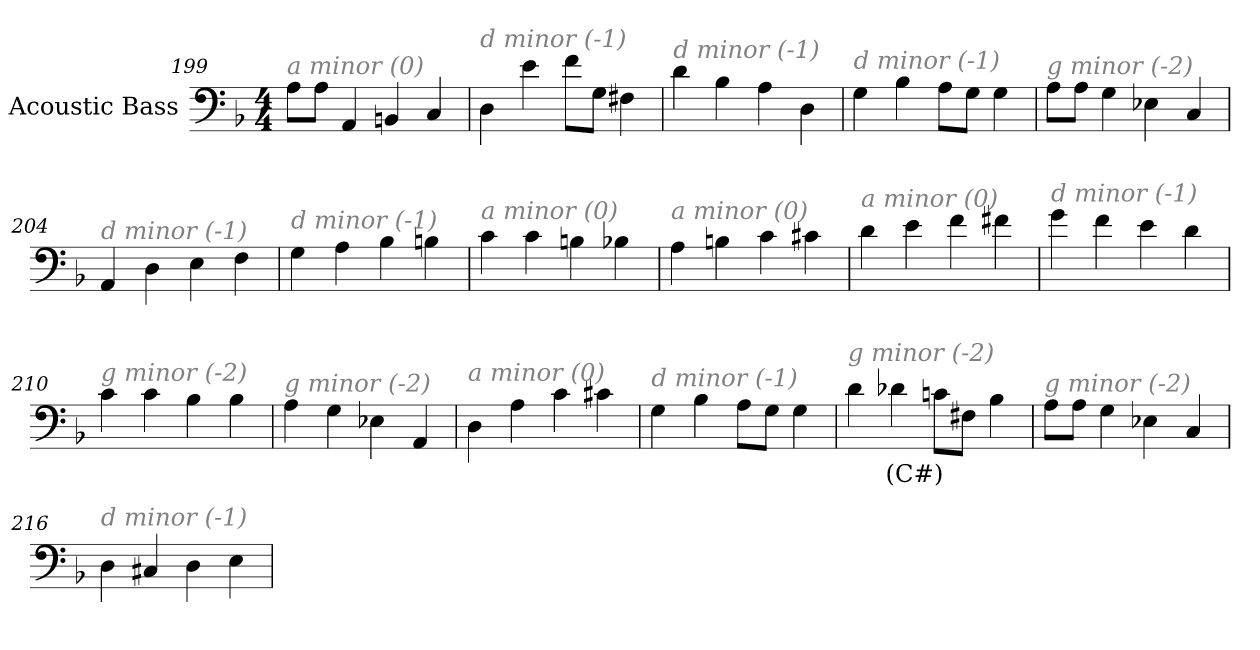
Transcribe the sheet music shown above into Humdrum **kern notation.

**kern	**text
*part1	*part1
*staff1	*staff1
*I"Acoustic Bass	*
*clefF4	*
*ITrd7c12	*
*k[b-]	*
*F:	*
*M4/4	*
=199	=199
!LO:TX:i:color=#808080:t=a minor (0)	!
8AAL	.
8AAJ	.
4AAA	.
4BBBn	.
4CC	.
=200	=200
!LO:TX:i:color=#808080:t=d minor (-1)	!
4DD	.
4E	.
8FL	.
8GGJ	.
4FF#X	.
=201	=201
!LO:TX:i:color=#808080:t=d minor (-1)	!
4D	.
4BB-	.
4AA	.
4DD	.
=202	=202
!LO:TX:i:color=#808080:t=d minor (-1)	!
4GG	.
4BB-	.
8AAL	.
8GGJ	.
4GG	.
=203	=203
!LO:TX:i:color=#808080:t=g minor (-2)	!
8AAL	.
8AAJ	.
4GG	.
4EE-X	.
4CC	.
=204	=204
!LO:TX:i:color=#808080:t=d minor (-1)	!
4AAA	.
4DD	.
4EE	.
4FF	.
=205	=205
!LO:TX:i:color=#808080:t=d minor (-1)	!
4GG	.
4AA	.
4BB-	.
4BBn	.
=206	=206
!LO:TX:i:color=#808080:t=a minor (0)	!
4C	.
4C	.
4BBn	.
4BB-X	.
=207	=207
!LO:TX:i:color=#808080:t=a minor (0)	!
4AA	.
4BBn	.
4C	.
4C#X	.
=208	=208
!LO:TX:i:color=#808080:t=a minor (0)	!
4D	.
4E	.
4F	.
4F#X	.
=209	=209
!LO:TX:i:color=#808080:t=d minor (-1)	!
4G	.
4F	.
4E	.
4D	.
=210	=210
!LO:TX:i:color=#808080:t=g minor (-2)	!
4C	.
4C	.
4BB-	.
4BB-	.
=211	=211
!LO:TX:i:color=#808080:t=g minor (-2)	!
4AA	.
4GG	.
4EE-X	.
4AAA	.
=212	=212
!LO:TX:i:color=#808080:t=a minor (0)	!
4DD	.
4AA	.
4C	.
4C#X	.
=213	=213
!LO:TX:i:color=#808080:t=d minor (-1)	!
4GG	.
4BB-	.
8AAL	.
8GGJ	.
4GG	.
=214	=214
!LO:TX:i:color=#808080:t=g minor (-2)	!
4D	.
4D-Xi	(C#)
8CnL	.
8FF#XJ	.
4BB-	.
=215	=215
!LO:TX:i:color=#808080:t=g minor (-2)	!
8AAL	.
8AAJ	.
4GG	.
4EE-X	.
4CC	.
=216	=216
!LO:TX:i:color=#808080:t=d minor (-1)	!
4DD	.
4CC#X	.
4DD	.
4EE	.
=	=
*-	*-
